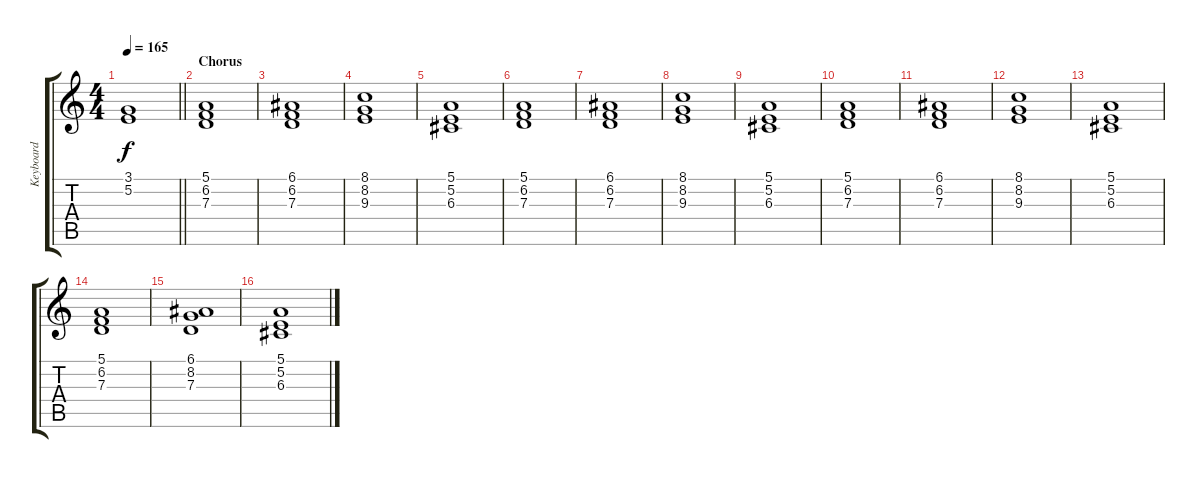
\track ("Keyboard" "Keyboard") {instrument synthstrings1}
\staff {score tabs}
\tuning (E4 B3 G3 D3 A2 E2) {hide}
\ts (4 4)
\tempo 165
\clef g2
\barLineRight lightlight
\ks c
(3.1 5.2).1{dy f} |
\section ("" "Chorus")
(5.1 6.2 7.3).1 |
(6.1 6.2 7.3).1 |
(8.1 8.2 9.3).1 |
(5.1 5.2 6.3).1 |
(5.1 6.2 7.3).1 |
(6.1 6.2 7.3).1 |
(8.1 8.2 9.3).1 |
(5.1 5.2 6.3).1 |
(5.1 6.2 7.3).1 |
(6.1 6.2 7.3).1 |
(8.1 8.2 9.3).1 |
(5.1 5.2 6.3).1 |
(5.1 6.2 7.3).1 |
(6.1 8.2 7.3).1 |
(5.1 5.2 6.3).1
